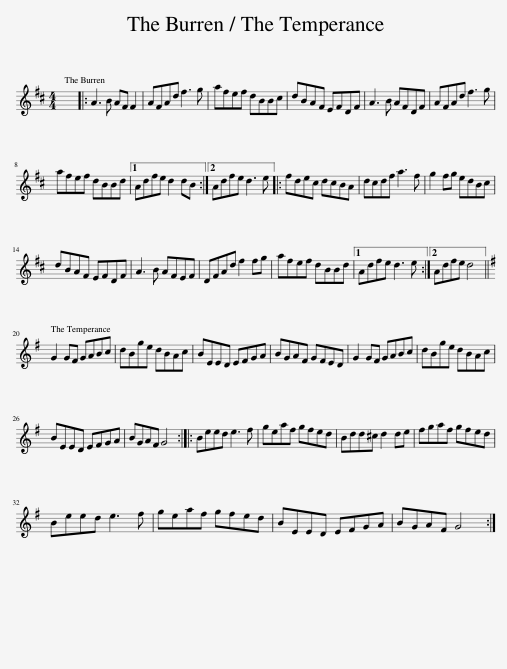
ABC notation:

X:1
L:1/8
M:4/4
I:linebreak $
K:D
V:1 treble
V:1
 x8 |: A3 B AF F2 | AFAd f3 g | afef dBBc | dBAF EFDF | %5
 A3 B AFDF | AFAd f3 g |$ afef dBBd |1 Adfe d2 dB :|2 Adfe d3 e |: %10
 fdec dcBA | dcdf a3 f | g2 fg edBc |$ dBAF EFDF | A3 B AFEF | %15
 DFAd f2 fg | afef dBBd |1 Adfe d3 e :|2 Adfe d4 ||$[K:G] G2 GF GABc | %20
 dBge dBAc | BEED EFGA | BGAF GFED | G2 GF GABc | dBge dBAc |$ %25
 BEED EFGA | BGAF G4 :: Beed e3 f | geaf gfed | Bdd^c d2 de | %30
 fgaf gfed |$ Beed e3 f | geaf gfed | BEED EFGA | BGAF G4 :| %35
